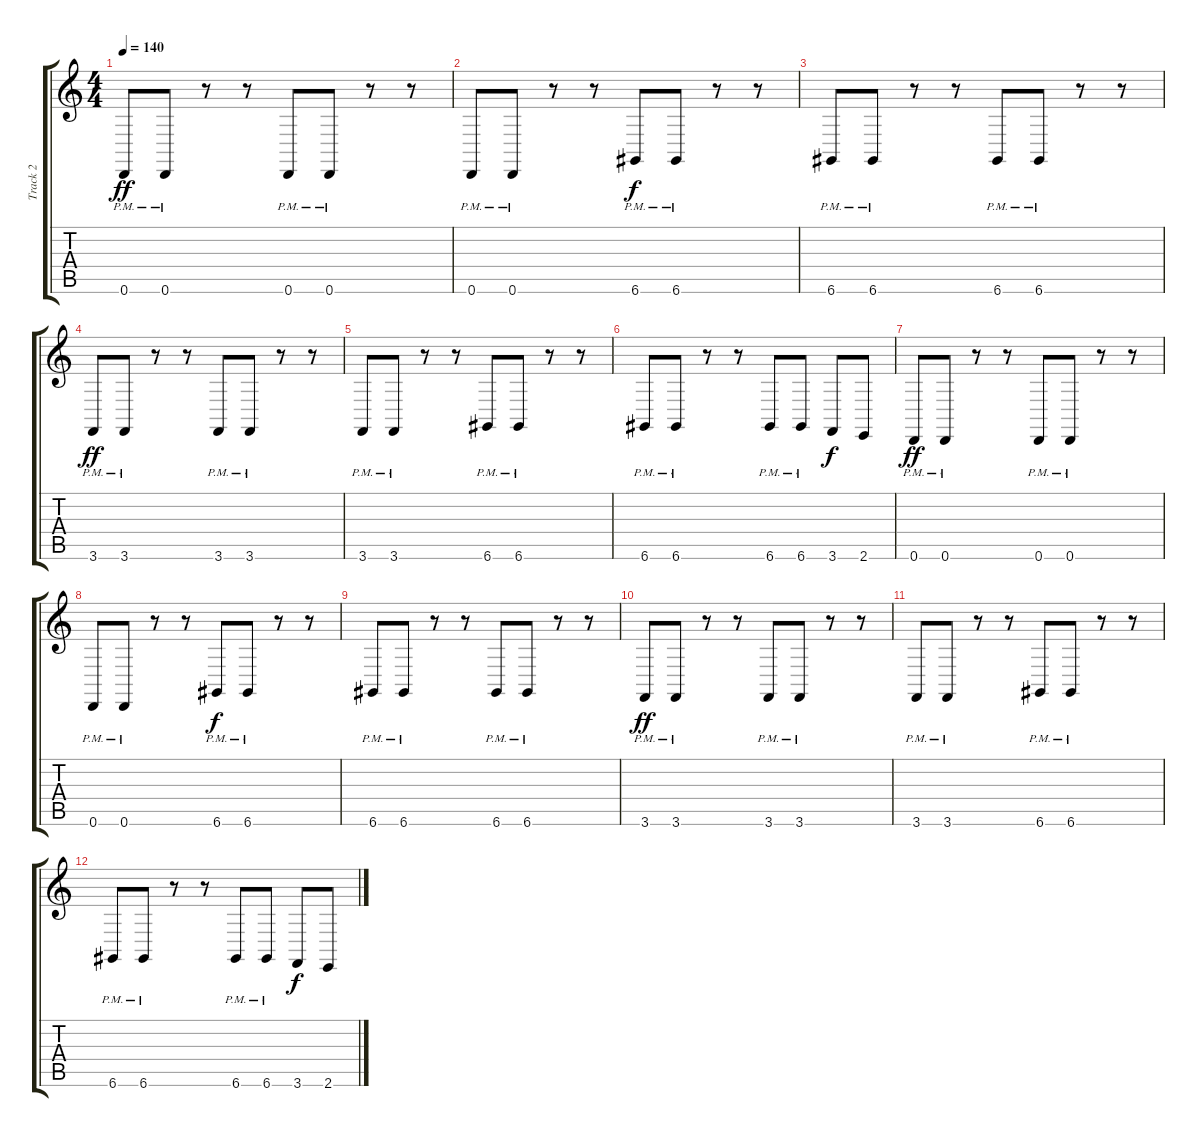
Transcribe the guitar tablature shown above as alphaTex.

\track ("Track 2" "Track 2") {instrument oboe}
\staff {score tabs}
\tuning (E4 B3 G3 D3 A2 D2) {hide}
\ts (4 4)
\tempo 140
\clef g2
\ks c
0.6{pm}.8{dy ff} 0.6{pm}.8 r.8 r.8 0.6{pm}.8 0.6{pm}.8 r.8 r.8 |
0.6{pm}.8 0.6{pm}.8 r.8 r.8 6.6{pm}.8{dy f} 6.6{pm}.8 r.8 r.8 |
6.6{pm}.8 6.6{pm}.8 r.8 r.8 6.6{pm}.8 6.6{pm}.8 r.8 r.8 |
3.6{pm}.8{dy ff} 3.6{pm}.8 r.8 r.8 3.6{pm}.8 3.6{pm}.8 r.8 r.8 |
3.6{pm}.8 3.6{pm}.8 r.8 r.8 6.6{pm}.8 6.6{pm}.8 r.8 r.8 |
6.6{pm}.8 6.6{pm}.8 r.8 r.8 6.6{pm}.8 6.6{pm}.8 3.6.8{dy f} 2.6.8 |
0.6{pm}.8{dy ff} 0.6{pm}.8 r.8 r.8 0.6{pm}.8 0.6{pm}.8 r.8 r.8 |
0.6{pm}.8 0.6{pm}.8 r.8 r.8 6.6{pm}.8{dy f} 6.6{pm}.8 r.8 r.8 |
6.6{pm}.8 6.6{pm}.8 r.8 r.8 6.6{pm}.8 6.6{pm}.8 r.8 r.8 |
3.6{pm}.8{dy ff} 3.6{pm}.8 r.8 r.8 3.6{pm}.8 3.6{pm}.8 r.8 r.8 |
3.6{pm}.8 3.6{pm}.8 r.8 r.8 6.6{pm}.8 6.6{pm}.8 r.8 r.8 |
6.6{pm}.8 6.6{pm}.8 r.8 r.8 6.6{pm}.8 6.6{pm}.8 3.6.8{dy f} 2.6.8
